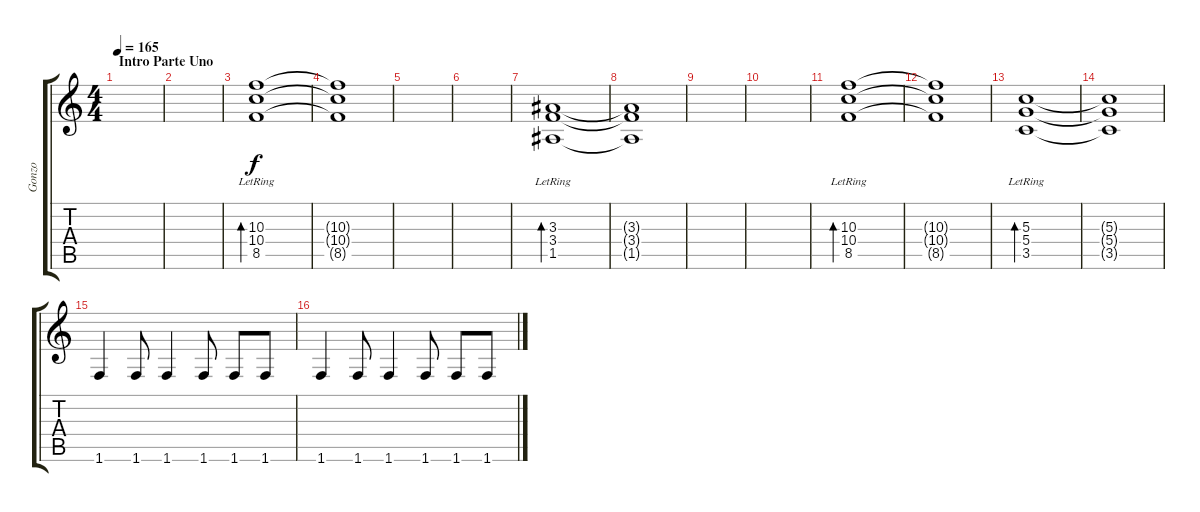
\track ("Gonzo" "Gonzo") {instrument electricguitarmuted}
\staff {score tabs}
\tuning (E4 B3 G3 D3 A2 E2) {hide}
\ts (4 4)
\section ("" "Intro Parte Uno")
\tempo 165
\clef g2
\ks c
|
|
(10.3{lr} 10.4{lr} 8.5{lr}).1{bd 240} |
(10.3{t} 10.4{t} 8.5{t}).1 |
|
|
(3.3{lr} 3.4{lr} 1.5{lr}).1{bd 240} |
(3.3{t} 3.4{t} 1.5{t}).1 |
|
|
(10.3{lr} 10.4{lr} 8.5{lr}).1{bd 240} |
(10.3{t} 10.4{t} 8.5{t}).1 |
(5.3{lr} 5.4{lr} 3.5{lr}).1{bd 240} |
(5.3{t} 5.4{t} 3.5{t}).1 |
1.6.4{volume 13 instrument distortionguitar} 1.6.8 1.6.4 1.6.8 1.6.8 1.6.8 |
1.6.4 1.6.8 1.6.4 1.6.8 1.6.8 1.6.8
